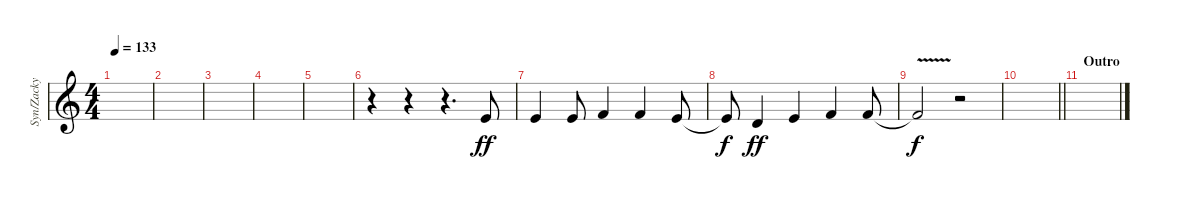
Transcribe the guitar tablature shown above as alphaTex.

\track ("Syn/Zacky [Backup Vocals]" "Syn/Zacky ") {instrument harmonica}
\staff {score}
\tuning (E4 B3 G3 D3 A2 E2) {hide}
\ts (4 4)
\tempo 133
\clef g2
\ks c
|
|
|
|
|
r.4 r.4 r.4{d} 0.1.8{dy ff volume 12 balance 8} |
0.1.4 0.1.8 1.1.4 1.1.4 0.1.8 |
0.1{t}.8{dy f} 3.2.4{dy ff} 0.1.4 1.1.4 1.1.8 |
1.1{v t}.2{dy f} r.2 |
\barLineRight lightlight
|
\section ("" "Outro")
